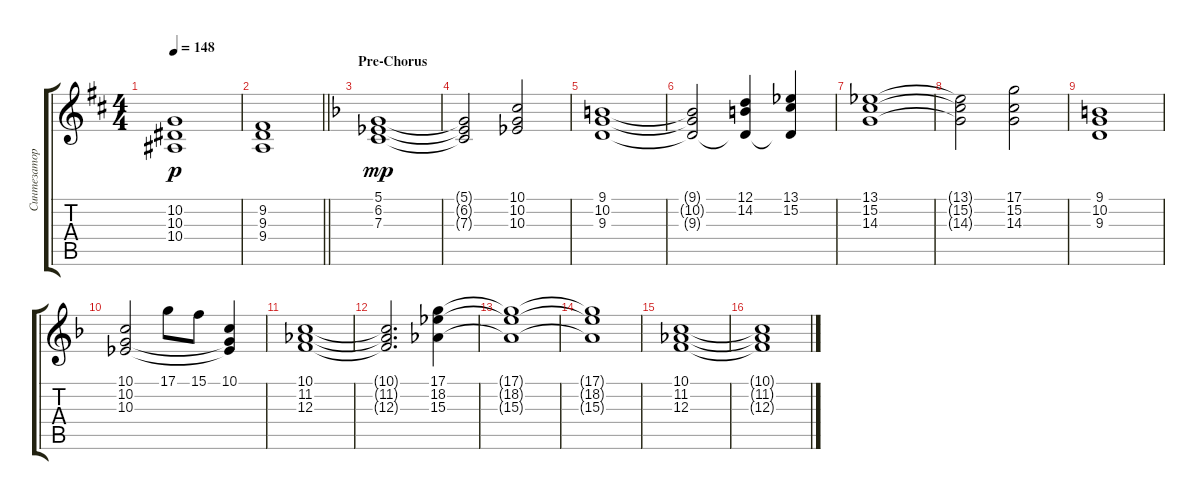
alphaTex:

\track ("Синтезатор" "Синтезатор") {instrument rockorgan}
\staff {score tabs}
\tuning (D4 A3 F3 C3 G2 D2) {hide}
\ts (4 4)
\tempo 148
\clef g2
\ks bminor
(10.2 10.3 10.4).1{dy p} |
\barLineRight lightlight
(9.2 9.3 9.4).1 |
\section ("" "Pre-Chorus")
\ks dminor
(5.1 6.2 7.3).1{dy mp instrument stringensemble1} |
(5.1{t} 6.2{t} 7.3{t}).2 (10.1 10.2 10.3).2 |
(9.1 10.2 9.3).1 |
(9.1{t} 10.2{t} 9.3{t}).2 (12.1 14.2 9.3{t}).4 (13.1 15.2 9.3{t}).4 |
(13.1 15.2 14.3).1 |
(13.1{t} 15.2{t} 14.3{t}).2 (17.1 15.2 14.3).2 |
(9.1 10.2 9.3).1 |
(10.1 10.2 10.3).2 17.1.8 15.1.8 (10.1 10.2{t} 10.3{t}).4 |
(10.1 11.2 12.3).1 |
(10.1{t} 11.2{t} 12.3{t}).2{d} (17.1 18.2 15.3).4 |
(17.1{t} 18.2{t} 15.3{t}).1 |
(17.1{t} 18.2{t} 15.3{t}).1 |
(10.1 11.2 12.3).1 |
(10.1{t} 11.2{t} 12.3{t}).1
